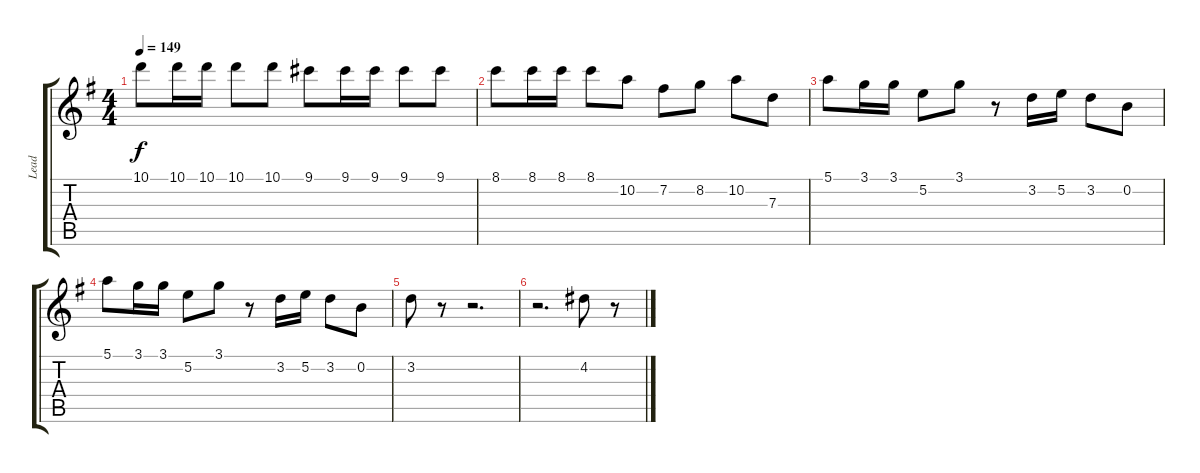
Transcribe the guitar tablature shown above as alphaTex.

\track ("Lead" "Lead") {instrument distortionguitar}
\staff {score tabs}
\tuning (E4 B3 G3 D3 A2 E2) {hide}
\ts (4 4)
\tempo 149
\clef g2
\ks eminor
10.1.8{dy f} 10.1.16 10.1.16 10.1.8 10.1.8 9.1.8 9.1.16 9.1.16 9.1.8 9.1.8 |
8.1.8 8.1.16 8.1.16 8.1.8 10.2.8 7.2.8 8.2.8 10.2.8 7.3.8 |
5.1.8 3.1.16 3.1.16 5.2.8 3.1.8 r.8 3.2.16 5.2.16 3.2.8 0.2.8 |
5.1.8 3.1.16 3.1.16 5.2.8 3.1.8 r.8 3.2.16 5.2.16 3.2.8 0.2.8 |
3.2.8 r.8 r.2{d} |
r.2{d} 4.2.8 r.8
